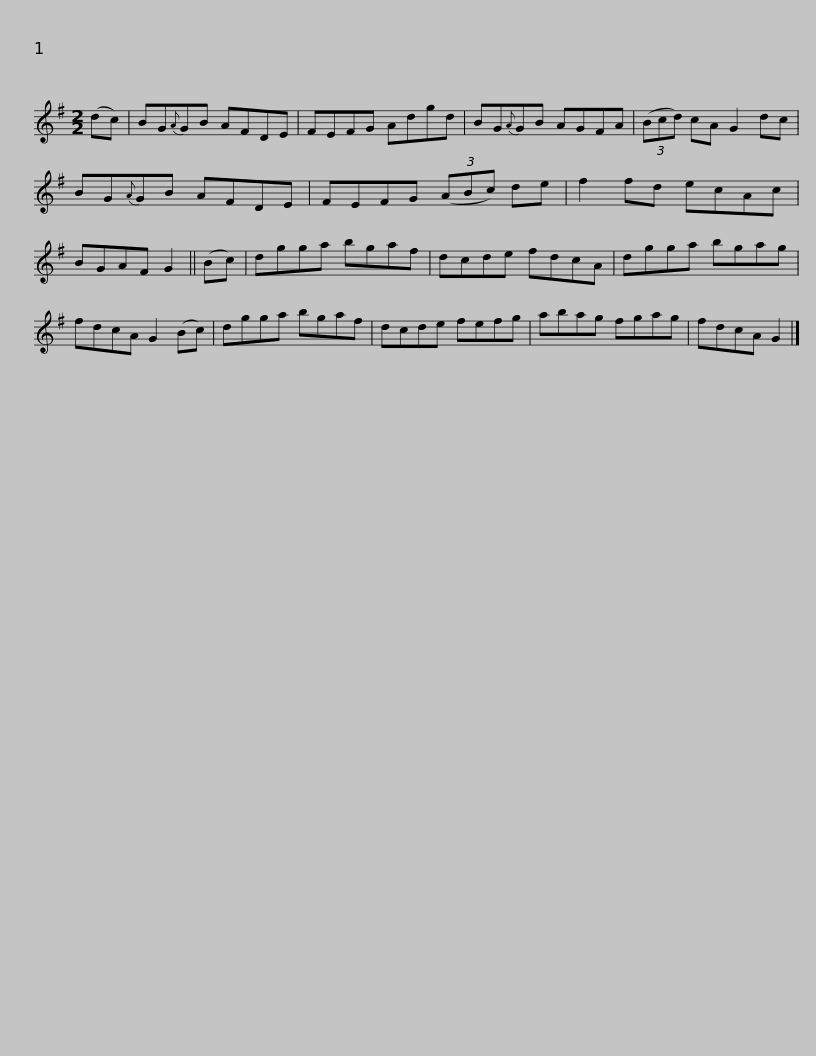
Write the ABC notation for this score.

X:1
L:1/8
M:2/2
I:linebreak $
K:G
V:1 treble
V:1
 (dc) | BG{A}GB AFDE | FEFG Adgd | BG{A}GB AGFA | (3(Bcd) cA G2 dc | %5
 BG{A}GB AFDE |$ FEFG (3(ABc) de | f2 fd ecAc | BGAF G2 || (Bc) | %10
 dgga bgaf | dcde fdcA |$ dgga bgag | fdcA G2 (Bc) | dgga bgaf | %15
 dcde fefg | abag fgag |$ fdcA G2 |] %18
